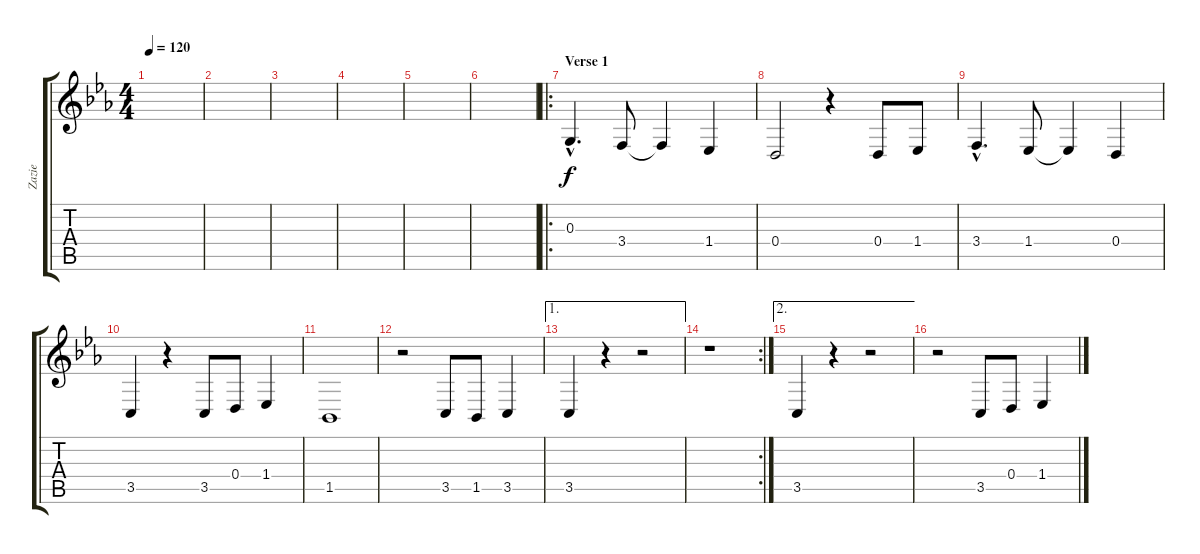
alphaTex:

\track ("Zazie" "Zazie") {instrument acousticgrandpiano}
\staff {score tabs}
\tuning (E4 B3 G3 D3 A2 E2) {hide}
\ts (4 4)
\tempo 120
\clef g2
\ks eb
|
|
|
|
|
|
\ro
\section ("" "Verse 1")
0.3{hac}.4{d} 3.4.8 3.4{t}.4 1.4.4 |
0.4.2 r.4 0.4.8 1.4.8 |
3.4{hac}.4{d} 1.4.8 1.4{t}.4 0.4.4 |
3.5.4 r.4 3.5.8 0.4.8 1.4.4 |
1.5.1 |
r.2 3.5.8 1.5.8 3.5.4 |
\ae 1
3.5.4 r.4 r.2 |
\rc 2
r.1 |
\ae 2
3.5.4 r.4 r.2 |
r.2 3.5.8 0.4.8 1.4.4
